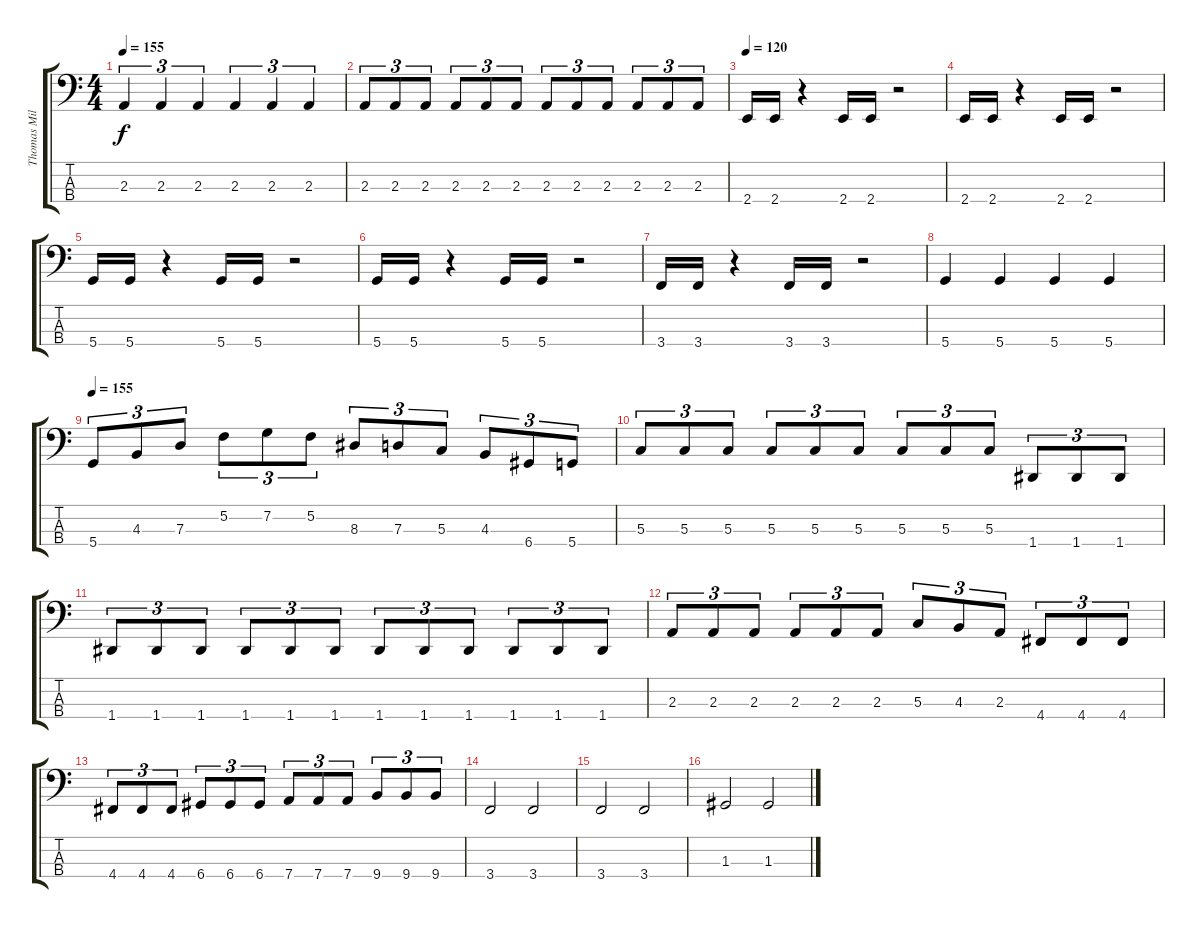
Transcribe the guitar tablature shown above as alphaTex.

\track ("Thomas Miller - BASSE" "Thomas Mil") {instrument electricbasspick}
\staff {score tabs}
\tuning (F2 C2 G1 D1) {hide}
\ts (4 4)
\tempo 155
\clef f4
\ks c
2.3.4{tu (3 2) dy f} 2.3.4{tu (3 2)} 2.3.4{tu (3 2)} 2.3.4{tu (3 2)} 2.3.4{tu (3 2)} 2.3.4{tu (3 2)} |
2.3.8{tu (3 2)} 2.3.8{tu (3 2)} 2.3.8{tu (3 2)} 2.3.8{tu (3 2)} 2.3.8{tu (3 2)} 2.3.8{tu (3 2)} 2.3.8{tu (3 2)} 2.3.8{tu (3 2)} 2.3.8{tu (3 2)} 2.3.8{tu (3 2)} 2.3.8{tu (3 2)} 2.3.8{tu (3 2)} |
\tempo 120
2.4.16 2.4.16 r.4 2.4.16 2.4.16 r.2 |
2.4.16 2.4.16 r.4 2.4.16 2.4.16 r.2 |
5.4.16 5.4.16 r.4 5.4.16 5.4.16 r.2 |
5.4.16 5.4.16 r.4 5.4.16 5.4.16 r.2 |
3.4.16 3.4.16 r.4 3.4.16 3.4.16 r.2 |
5.4.4 5.4.4 5.4.4 5.4.4 |
\tempo 155
5.4.8{tu (3 2)} 4.3.8{tu (3 2)} 7.3.8{tu (3 2)} 5.2.8{tu (3 2)} 7.2.8{tu (3 2)} 5.2.8{tu (3 2)} 8.3.8{tu (3 2)} 7.3.8{tu (3 2)} 5.3.8{tu (3 2)} 4.3.8{tu (3 2)} 6.4.8{tu (3 2)} 5.4.8{tu (3 2)} |
5.3.8{tu (3 2)} 5.3.8{tu (3 2)} 5.3.8{tu (3 2)} 5.3.8{tu (3 2)} 5.3.8{tu (3 2)} 5.3.8{tu (3 2)} 5.3.8{tu (3 2)} 5.3.8{tu (3 2)} 5.3.8{tu (3 2)} 1.4.8{tu (3 2)} 1.4.8{tu (3 2)} 1.4.8{tu (3 2)} |
1.4.8{tu (3 2)} 1.4.8{tu (3 2)} 1.4.8{tu (3 2)} 1.4.8{tu (3 2)} 1.4.8{tu (3 2)} 1.4.8{tu (3 2)} 1.4.8{tu (3 2)} 1.4.8{tu (3 2)} 1.4.8{tu (3 2)} 1.4.8{tu (3 2)} 1.4.8{tu (3 2)} 1.4.8{tu (3 2)} |
2.3.8{tu (3 2)} 2.3.8{tu (3 2)} 2.3.8{tu (3 2)} 2.3.8{tu (3 2)} 2.3.8{tu (3 2)} 2.3.8{tu (3 2)} 5.3.8{tu (3 2)} 4.3.8{tu (3 2)} 2.3.8{tu (3 2)} 4.4.8{tu (3 2)} 4.4.8{tu (3 2)} 4.4.8{tu (3 2)} |
4.4.8{tu (3 2)} 4.4.8{tu (3 2)} 4.4.8{tu (3 2)} 6.4.8{tu (3 2)} 6.4.8{tu (3 2)} 6.4.8{tu (3 2)} 7.4.8{tu (3 2)} 7.4.8{tu (3 2)} 7.4.8{tu (3 2)} 9.4.8{tu (3 2)} 9.4.8{tu (3 2)} 9.4.8{tu (3 2)} |
3.4.2 3.4.2 |
3.4.2 3.4.2 |
1.3.2 1.3.2
